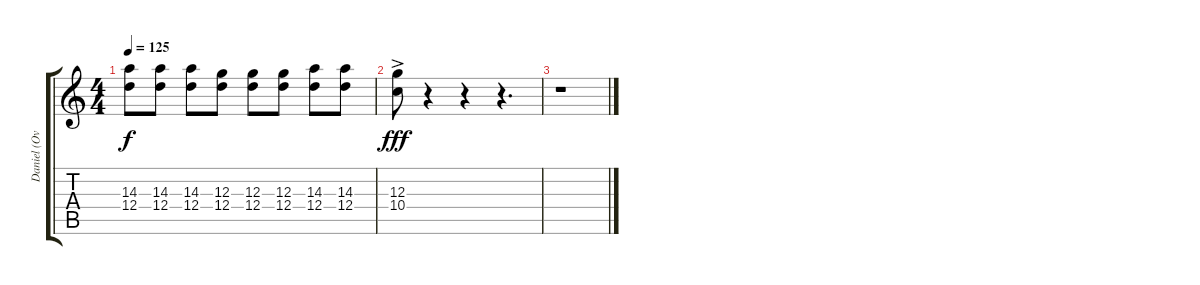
\track ("Daniel (Overdub)" "Daniel (Ov") {instrument overdrivenguitar}
\staff {score tabs}
\tuning (E4 B3 G3 D3 A2 E2) {hide}
\ts (4 4)
\tempo 125
\clef g2
\ks c
(14.3 12.4).8{dy f} (14.3 12.4).8 (14.3 12.4).8 (12.3 12.4).8 (12.3 12.4).8 (12.3 12.4).8 (14.3 12.4).8 (14.3 12.4).8 |
(12.3{ac} 10.4).8{dy fff} r.4 r.4 r.4{d} |
r.1
